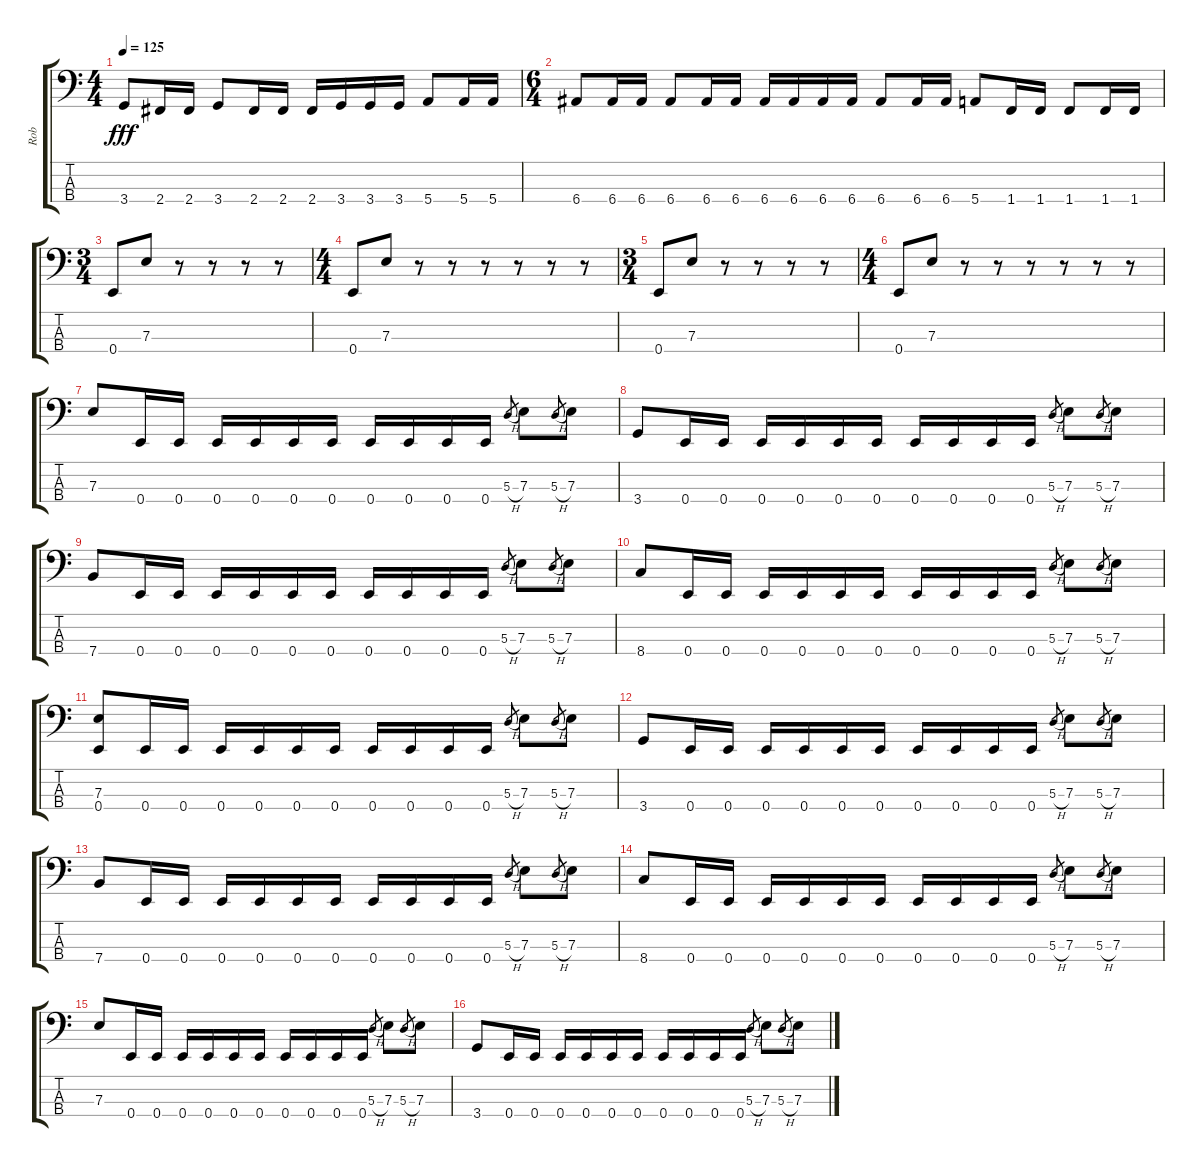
\track ("Rob" "Rob") {instrument electricbassfinger}
\staff {score tabs}
\tuning (G2 D2 A1 E1) {hide}
\ts (4 4)
\tempo 125
\clef f4
\ks c
3.4.8{dy fff} 2.4.16 2.4.16 3.4.8 2.4.16 2.4.16 2.4.16 3.4.16 3.4.16 3.4.16 5.4.8 5.4.16 5.4.16 |
\ts (6 4)
6.4.8 6.4.16 6.4.16 6.4.8 6.4.16 6.4.16 6.4.16 6.4.16 6.4.16 6.4.16 6.4.8 6.4.16 6.4.16 5.4.8 1.4.16 1.4.16 1.4.8 1.4.16 1.4.16 |
\ts (3 4)
0.4.8 7.3.8 r.8 r.8 r.8 r.8 |
\ts (4 4)
0.4.8 7.3.8 r.8 r.8 r.8 r.8 r.8 r.8 |
\ts (3 4)
0.4.8 7.3.8 r.8 r.8 r.8 r.8 |
\ts (4 4)
0.4.8 7.3.8 r.8 r.8 r.8 r.8 r.8 r.8 |
7.3.8 0.4.16 0.4.16 0.4.16 0.4.16 0.4.16 0.4.16 0.4.16 0.4.16 0.4.16 0.4.16 5.3{h}.8{gr} 7.3.8 5.3{h}.8{gr} 7.3.8 |
3.4.8 0.4.16 0.4.16 0.4.16 0.4.16 0.4.16 0.4.16 0.4.16 0.4.16 0.4.16 0.4.16 5.3{h}.8{gr} 7.3.8 5.3{h}.8{gr} 7.3.8 |
7.4.8 0.4.16 0.4.16 0.4.16 0.4.16 0.4.16 0.4.16 0.4.16 0.4.16 0.4.16 0.4.16 5.3{h}.8{gr} 7.3.8 5.3{h}.8{gr} 7.3.8 |
8.4.8 0.4.16 0.4.16 0.4.16 0.4.16 0.4.16 0.4.16 0.4.16 0.4.16 0.4.16 0.4.16 5.3{h}.8{gr} 7.3.8 5.3{h}.8{gr} 7.3.8 |
(7.3 0.4).8 0.4.16 0.4.16 0.4.16 0.4.16 0.4.16 0.4.16 0.4.16 0.4.16 0.4.16 0.4.16 5.3{h}.8{gr} 7.3.8 5.3{h}.8{gr} 7.3.8 |
3.4.8 0.4.16 0.4.16 0.4.16 0.4.16 0.4.16 0.4.16 0.4.16 0.4.16 0.4.16 0.4.16 5.3{h}.8{gr} 7.3.8 5.3{h}.8{gr} 7.3.8 |
7.4.8 0.4.16 0.4.16 0.4.16 0.4.16 0.4.16 0.4.16 0.4.16 0.4.16 0.4.16 0.4.16 5.3{h}.8{gr} 7.3.8 5.3{h}.8{gr} 7.3.8 |
8.4.8 0.4.16 0.4.16 0.4.16 0.4.16 0.4.16 0.4.16 0.4.16 0.4.16 0.4.16 0.4.16 5.3{h}.8{gr} 7.3.8 5.3{h}.8{gr} 7.3.8 |
7.3.8 0.4.16 0.4.16 0.4.16 0.4.16 0.4.16 0.4.16 0.4.16 0.4.16 0.4.16 0.4.16 5.3{h}.8{gr} 7.3.8 5.3{h}.8{gr} 7.3.8 |
3.4.8 0.4.16 0.4.16 0.4.16 0.4.16 0.4.16 0.4.16 0.4.16 0.4.16 0.4.16 0.4.16 5.3{h}.8{gr} 7.3.8 5.3{h}.8{gr} 7.3.8
